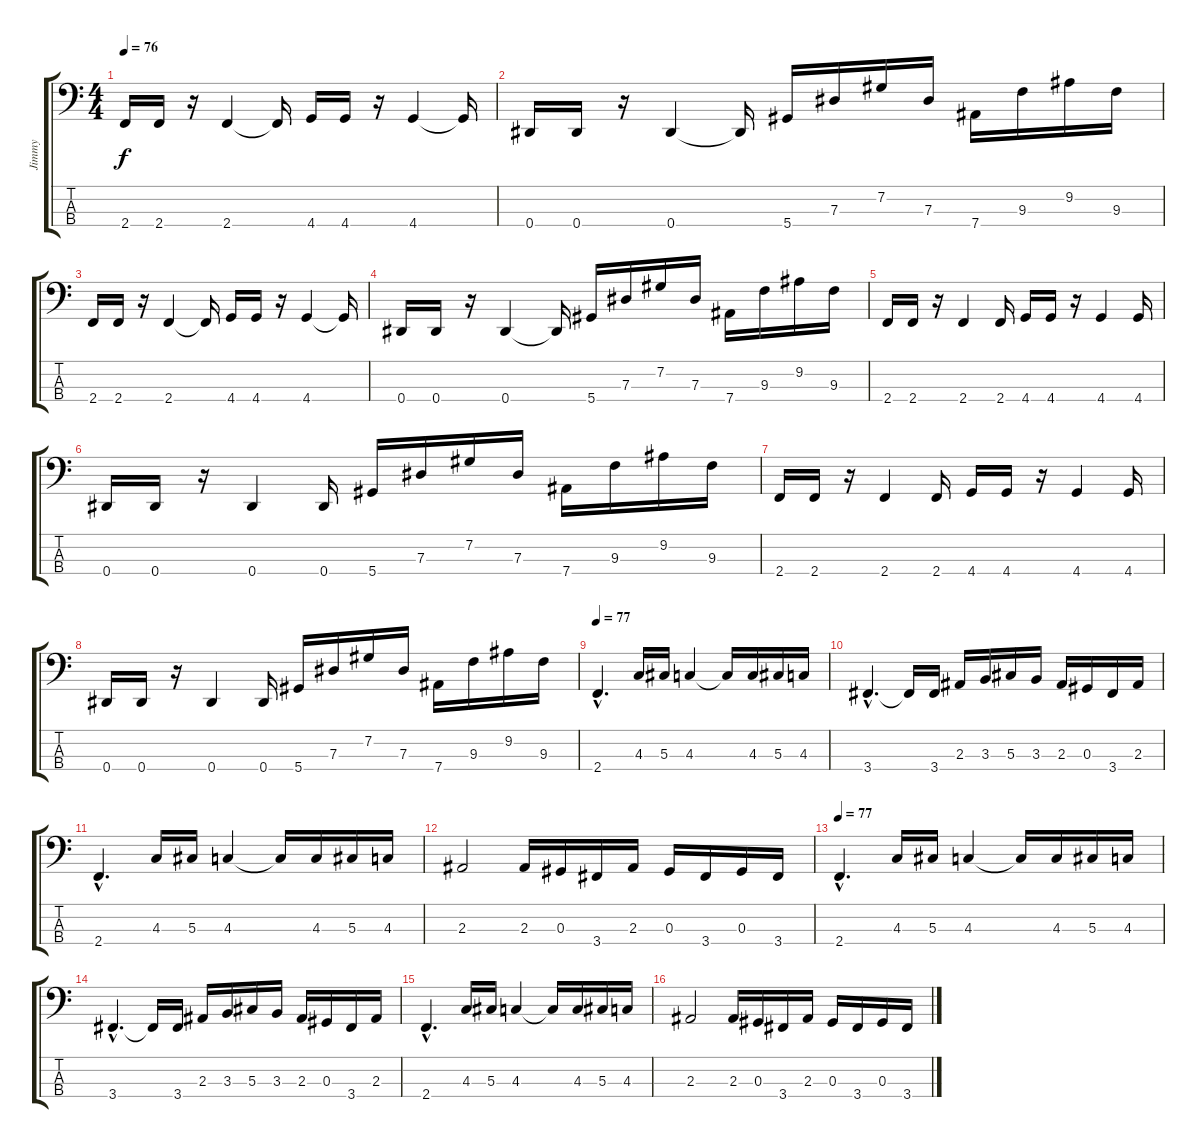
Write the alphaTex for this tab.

\track ("Jimmy" "Jimmy") {instrument electricbasspick}
\staff {score tabs}
\tuning (Gb2 Db2 Ab1 Eb1) {hide}
\ts (4 4)
\tempo 76
\clef f4
\ks c
2.4.16{dy f} 2.4.16 r.16 2.4.4 2.4{t}.16 4.4.16 4.4.16 r.16 4.4.4 4.4{t}.16 |
0.4.16 0.4.16 r.16 0.4.4 0.4{t}.16 5.4.16 7.3.16 7.2.16 7.3.16 7.4.16 9.3.16 9.2.16 9.3.16 |
2.4.16 2.4.16 r.16 2.4.4 2.4{t}.16 4.4.16 4.4.16 r.16 4.4.4 4.4{t}.16 |
0.4.16 0.4.16 r.16 0.4.4 0.4{t}.16 5.4.16 7.3.16 7.2.16 7.3.16 7.4.16 9.3.16 9.2.16 9.3.16 |
2.4.16 2.4.16 r.16 2.4.4 2.4.16 4.4.16 4.4.16 r.16 4.4.4 4.4.16 |
0.4.16 0.4.16 r.16 0.4.4 0.4.16 5.4.16 7.3.16 7.2.16 7.3.16 7.4.16 9.3.16 9.2.16 9.3.16 |
2.4.16 2.4.16 r.16 2.4.4 2.4.16 4.4.16 4.4.16 r.16 4.4.4 4.4.16 |
0.4.16 0.4.16 r.16 0.4.4 0.4.16 5.4.16 7.3.16 7.2.16 7.3.16 7.4.16 9.3.16 9.2.16 9.3.16 |
\tempo 77
2.4{hac}.4{d} 4.3.16 5.3.16 4.3.4 4.3{t}.16 4.3.16 5.3.16 4.3.16 |
3.4{hac}.4{d} 3.4{t}.16 3.4.16 2.3.16 3.3.16 5.3.16 3.3.16 2.3.16 0.3.16 3.4.16 2.3.16 |
2.4{hac}.4{d} 4.3.16 5.3.16 4.3.4 4.3{t}.16 4.3.16 5.3.16 4.3.16 |
2.3.2 2.3.16 0.3.16 3.4.16 2.3.16 0.3.16 3.4.16 0.3.16 3.4.16 |
\tempo 77
2.4{hac}.4{d} 4.3.16 5.3.16 4.3.4 4.3{t}.16 4.3.16 5.3.16 4.3.16 |
3.4{hac}.4{d} 3.4{t}.16 3.4.16 2.3.16 3.3.16 5.3.16 3.3.16 2.3.16 0.3.16 3.4.16 2.3.16 |
2.4{hac}.4{d} 4.3.16 5.3.16 4.3.4 4.3{t}.16 4.3.16 5.3.16 4.3.16 |
2.3.2 2.3.16 0.3.16 3.4.16 2.3.16 0.3.16 3.4.16 0.3.16 3.4.16
